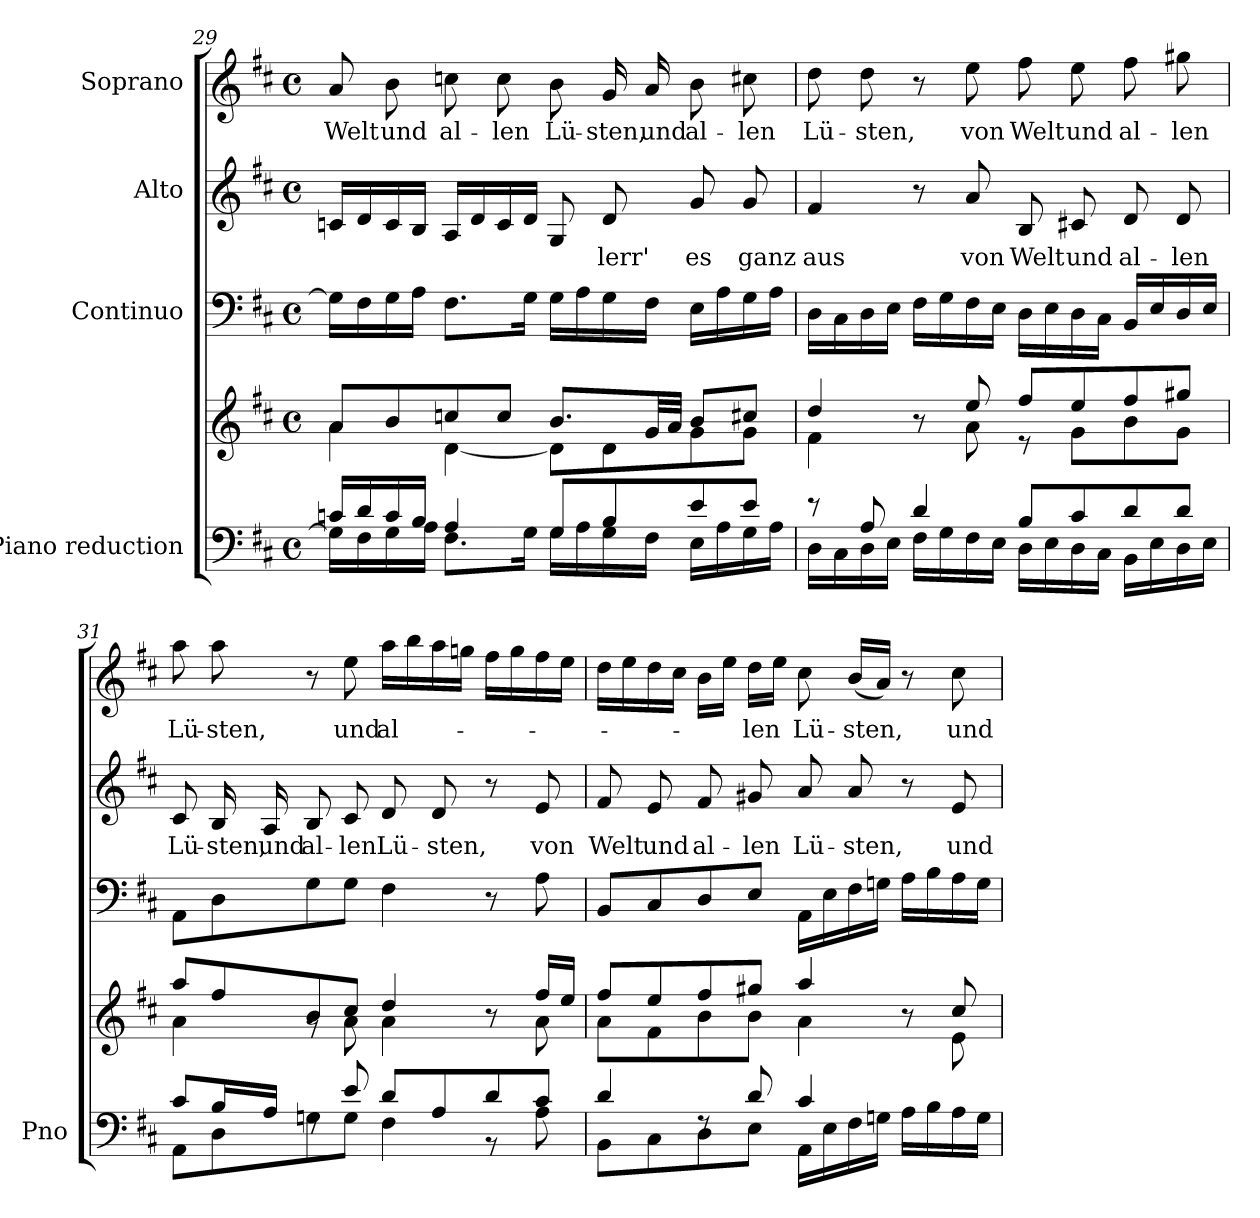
**kern	**kern	**kern	**kern	**text	**kern	**text
*part4	*part4	*part3	*part2	*part2	*part1	*part1
*staff5	*staff4	*staff3	*staff2	*staff2	*staff1	*staff1
*I"Piano reduction	*	*I"Continuo	*I"Alto	*	*I"Soprano	*
*I'Pno	*	*	*	*	*	*
!!LO:PB:g=z
*clefF4	*clefG2	*clefF4	*clefG2	*	*clefG2	*
*k[f#c#]	*k[f#c#]	*k[f#c#]	*k[f#c#]	*	*k[f#c#]	*
*M4/4	*M4/4	*M4/4	*M4/4	*	*M4/4	*
*met(c)	*met(c)	*met(c)	*met(c)	*	*met(c)	*
=29	=29	=29	=29	=29	=29	=29
*^	*^	*	*	*	*	*
!	!	!	!	!	!	!	!	!LO:LY:b
16cn/LL	16G\LL]	8a/L	4a\	16G\LL]	16cn/LL	.	8a/	Welt
16d/	16F#\	.	.	16F#\	16d/	.	.	.
!	!	!	!	!	!	!	!	!LO:LY:b
16c/	16G\	8b/	.	16G\	16c/	.	8b\	und
16B/JJ	16A\JJ	.	.	16A\JJ	16B/JJ	.	.	.
!	!	!	!	!	!	!	!	!LO:LY:b
4A/	8.F#\L	8ccn/	[4d\	8.F#\L	16A/LL	.	8ccn\	al-
.	.	.	.	.	16d/	.	.	.
!	!	!	!	!	!	!	!	!LO:LY:b
.	.	8cc/J	.	.	16c/	.	8cc\	-len
.	16G\Jk	.	.	16G\Jk	16d/JJ	.	.	.
!	!	!	!	!	!	!	!	!LO:LY:b
8G/L	16G\LL	8.b/L	8d\L]	16G\LL	8G/	.	8b\	Lü-
.	16A\	.	.	16A\	.	.	.	.
!	!	!	!	!	!	!LO:LY:b	!	!LO:LY:b
8B/	16G\	.	8d\	16G\	8d/	lerr'	16g/	-sten,
!	!	!	!	!	!	!	!	!LO:LY:b
.	16F#\JJ	32g/LL	.	16F#\JJ	.	.	16a/	und
.	.	32a/JJJ	.	.	.	.	.	.
!	!	!	!	!	!	!LO:LY:b	!	!LO:LY:b
8e/	16E\LL	8b/L	8g\	16E\LL	8g/	es	8b\	al-
.	16A\	.	.	16A\	.	.	.	.
!	!	!	!	!	!	!LO:LY:b	!	!LO:LY:b
8e/J	16G\	8cc#X/J	8g\J	16G\	8g/	ganz	8cc#X\	-len
.	16A\JJ	.	.	16A\JJ	.	.	.	.
=30	=30	=30	=30	=30	=30	=30	=30	=30
!	!	!	!	!	!	!LO:LY:b	!	!LO:LY:b
8r	16D\LL	4dd/	4f#\	16D\LL	4f#/	aus	8dd\	Lü-
.	16C#\	.	.	16C#\	.	.	.	.
!	!	!	!	!	!	!	!	!LO:LY:b
8A/	16D\	.	.	16D\	.	.	8dd\	-sten,
.	16E\JJ	.	.	16E\JJ	.	.	.	.
4d/	16F#\LL	8r	8ryy	16F#\LL	8r	.	8r	.
.	16G\	.	.	16G\	.	.	.	.
!	!	!	!	!	!	!LO:LY:b	!	!LO:LY:b
.	16F#\	8ee/	8a\	16F#\	8a/	von	8ee\	von
.	16E\JJ	.	.	16E\JJ	.	.	.	.
!	!	!	!	!	!	!LO:LY:b	!	!LO:LY:b
8B/L	16D\LL	8ff#/L	8r	16D\LL	8B/	Welt	8ff#\	Welt
.	16E\	.	.	16E\	.	.	.	.
!	!	!	!	!	!	!LO:LY:b	!	!LO:LY:b
8c#/	16D\	8ee/	8g\L	16D\	8c#X/	und	8ee\	und
.	16C#\JJ	.	.	16C#\JJ	.	.	.	.
!	!	!	!	!	!	!LO:LY:b	!	!LO:LY:b
8d/	16BB\LL	8ff#/	8b\	16BB/LL	8d/	al-	8ff#\	al-
.	16E\	.	.	16E/	.	.	.	.
!	!	!	!	!	!	!LO:LY:b	!	!LO:LY:b
8d/J	16D\	8gg#X/J	8g\J	16D/	8d/	-len	8gg#X\	-len
.	16E\JJ	.	.	16E/JJ	.	.	.	.
=31	=31	=31	=31	=31	=31	=31	=31	=31
!	!	!	!	!	!	!LO:LY:b	!	!LO:LY:b
8c#/L	8AA\L	8aa/L	4a\	8AA\L	8c#/	Lü-	8aa\	Lü-
!	!	!	!	!	!	!LO:LY:b	!	!LO:LY:b
16B/L	8D\	8ff#/	.	8D\	16B/	-sten,	8aa\	-sten,
!	!	!	!	!	!	!LO:LY:b	!	!
16A/JJ	.	.	.	.	16A/	und	.	.
!	!	!	!	!	!	!LO:LY:b	!	!
8rF	8Gn\	8b/	8rg	8G\	8B/	al-	8r	.
!	!	!	!	!	!	!LO:LY:b	!	!LO:LY:b
8e/	8G\J	8cc#/J	8a\	8G\J	8c#/	-len	8ee\	und
!	!	!	!	!	!	!LO:LY:b	!	!LO:LY:b
8d/L	4F#\	4dd/	4a\	4F#\	8d/	Lü-	16aa\LL	al-
.	.	.	.	.	.	.	16bb\	.
!	!	!	!	!	!	!LO:LY:b	!	!
8A/	.	.	.	.	8d/	-sten,	16aa\	.
.	.	.	.	.	.	.	16ggn\JJ	.
8d/	8r	8r	8ryy	8r	8r	.	16ff#\LL	.
.	.	.	.	.	.	.	16gg\	.
!	!	!	!	!	!	!LO:LY:b	!	!
8c#/J	8A\	16ff#/LL	8a\	8A\	8e/	von	16ff#\	.
.	.	16ee/JJ	.	.	.	.	16ee\JJ	.
!!LO:LB:g=z
=32	=32	=32	=32	=32	=32	=32	=32	=32
!	!	!	!	!	!	!LO:LY:b	!	!
4d/	8BB\L	8ff#/L	8a\L	8BB/L	8f#/	Welt	16dd\LL	.
.	.	.	.	.	.	.	16ee\	.
!	!	!	!	!	!	!LO:LY:b	!	!
.	8C#\	8ee/	8f#\	8C#/	8e/	und	16dd\	.
.	.	.	.	.	.	.	16cc#\JJ	.
!	!	!	!	!	!	!LO:LY:b	!	!
8rF	8D\	8ff#/	8b\	8D/	8f#/	al-	16b\LL	.
.	.	.	.	.	.	.	16ee\JJ	.
!	!	!	!	!	!	!LO:LY:b	!	!LO:LY:b
8d/	8E\J	8gg#X/J	8b\J	8E/J	8g#X/	-len	16dd\LL	-len
.	.	.	.	.	.	.	16ee\JJ	.
!	!	!	!	!	!	!LO:LY:b	!	!LO:LY:b
4c#/	16AA\LL	4aa/	4a\	16AA\LL	8a/	Lü-	8cc#\	Lü-
.	16E\	.	.	16E\	.	.	.	.
!	!	!	!	!	!	!LO:LY:b	!	!LO:LY:b
.	16F#\	.	.	16F#\	8a/	-sten,	(<16b/LL	-sten,
.	16Gn\JJ	.	.	16Gn\JJ	.	.	16a/JJ)	.
4ryy	16A\LL	8r	8ryy	16A\LL	8r	.	8r	.
.	16B\	.	.	16B\	.	.	.	.
!	!	!	!	!	!	!LO:LY:b	!	!LO:LY:b
.	16A\	8cc#/	8e\	16A\	8e/	und	8cc#\	und
.	16G\JJ	.	.	16G\JJ	.	.	.	.
*v	*v	*	*	*	*	*	*	*
*	*v	*v	*	*	*	*	*
=	=	=	=	=	=	=
*-	*-	*-	*-	*-	*-	*-
